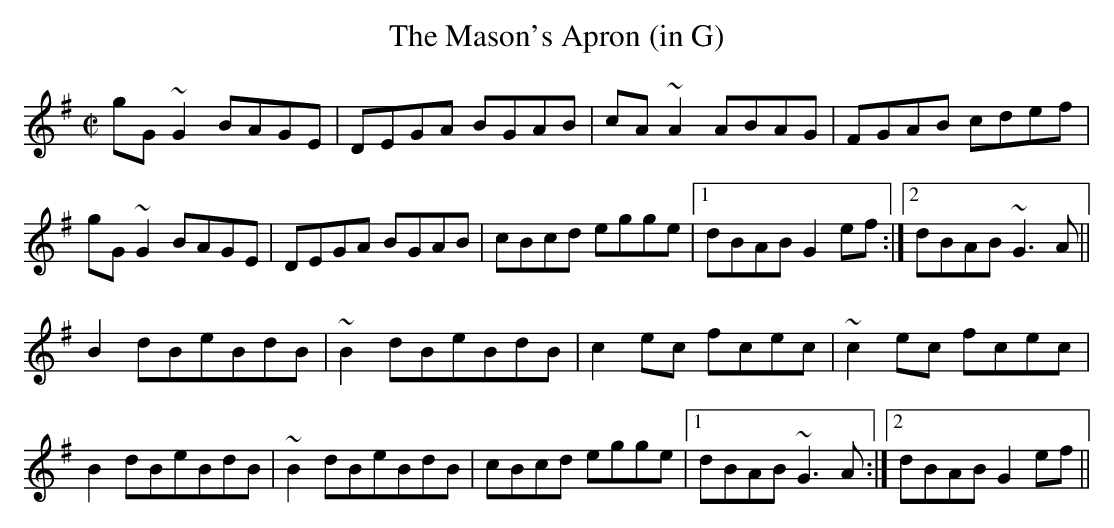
X:1
T:Mason's Apron (in G), The
M:C|
K:G
gG ~G2 BAGE|DEGA BGAB|cA ~A2 ABAG|FGAB cdef|
gG ~G2 BAGE|DEGA BGAB|cBcd egge|1dBAB G2ef:|2dBAB ~G3A||
B2dBeBdB|~B2dBeBdB|c2ec fcec|~c2ec fcec|
B2dBeBdB|~B2dBeBdB|cBcd egge|1dBAB ~G3A:|2dBAB G2ef||
